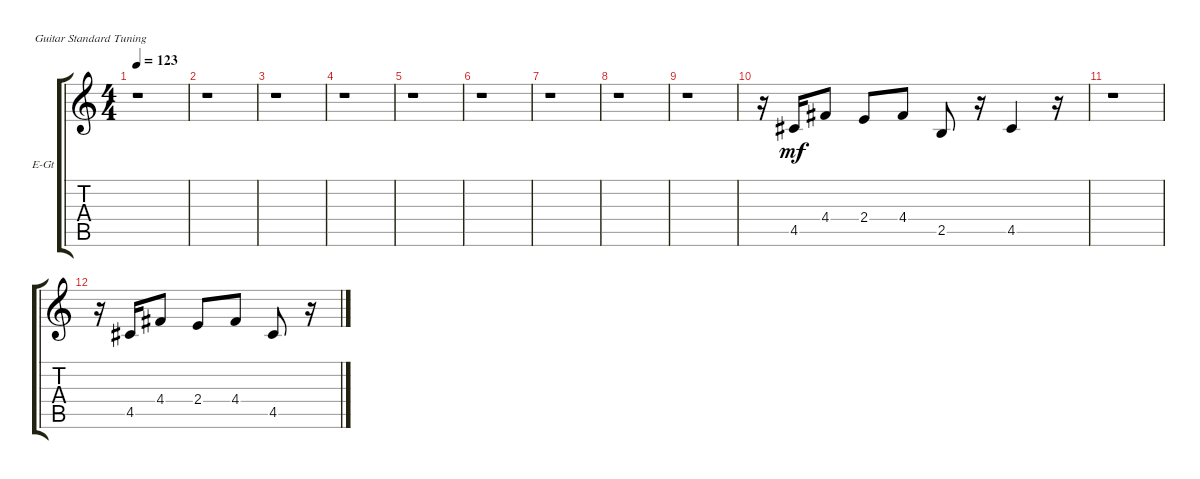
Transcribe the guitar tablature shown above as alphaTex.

\bracketExtendMode groupsimilarinstruments
\firstSystemTrackNameOrientation horizontal
\otherSystemsTrackNameOrientation horizontal
\track ("Synth 6" "E-Gt") {instrument electricguitarclean}
\staff {score tabs}
\tuning (E4 B3 G3 D3 A2 E2)
\ts (4 4)
\tempo 123
\clef g2
\ks c
r.1{dy mf} |
r.1 |
r.1 |
r.1 |
r.1 |
r.1 |
r.1 |
r.1 |
r.1 |
r.16 4.5.16 4.4.8 2.4.8 4.4.8 2.5.8 r.16 4.5.4 r.16 |
r.1 |
r.16 4.5.16 4.4.8 2.4.8 4.4.8 4.5.8 r.16
